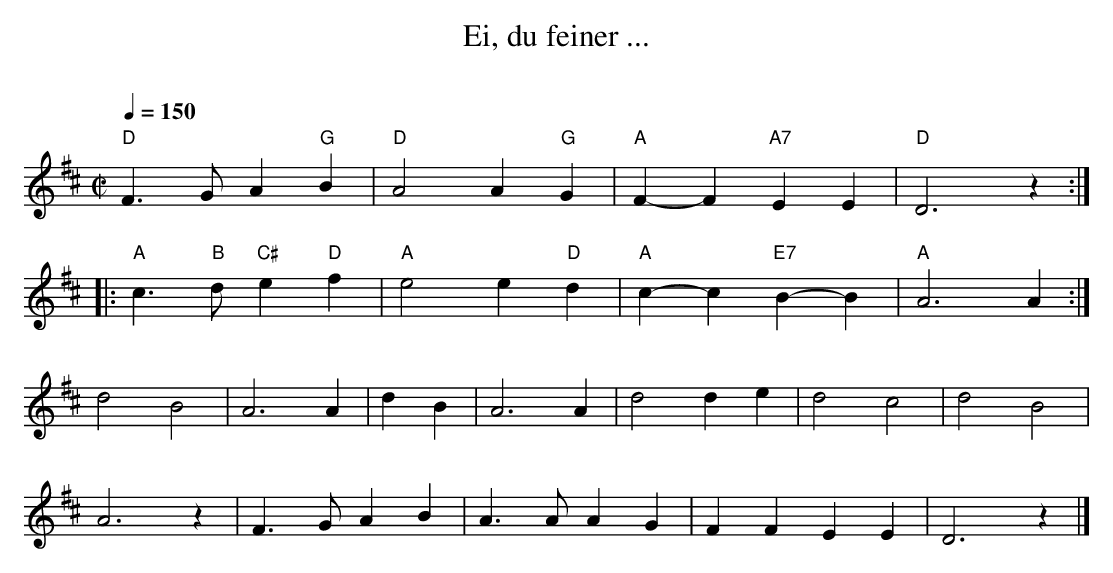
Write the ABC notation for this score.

X:1
T:Ei, du feiner ...
O:
M:C|
L:1/4
Q:1/4=150
K:D
"D" F > G A "G"B | "D" A2 A "G" G | "A" F-F "A7" E E | "D" D3 z ::
 "A" c3/2  "B" d/ "C#" e "D" f | "A" e2 e "D"d |"A" c-c "E7" B-B |"A" A3 A :|
d2 B2 | A3 A | d B | A3 A | d2 d e | d2 c2 | d2 B2 |
 A3 z | F > G A B | A > A A G | F F E E | D3 z |]
